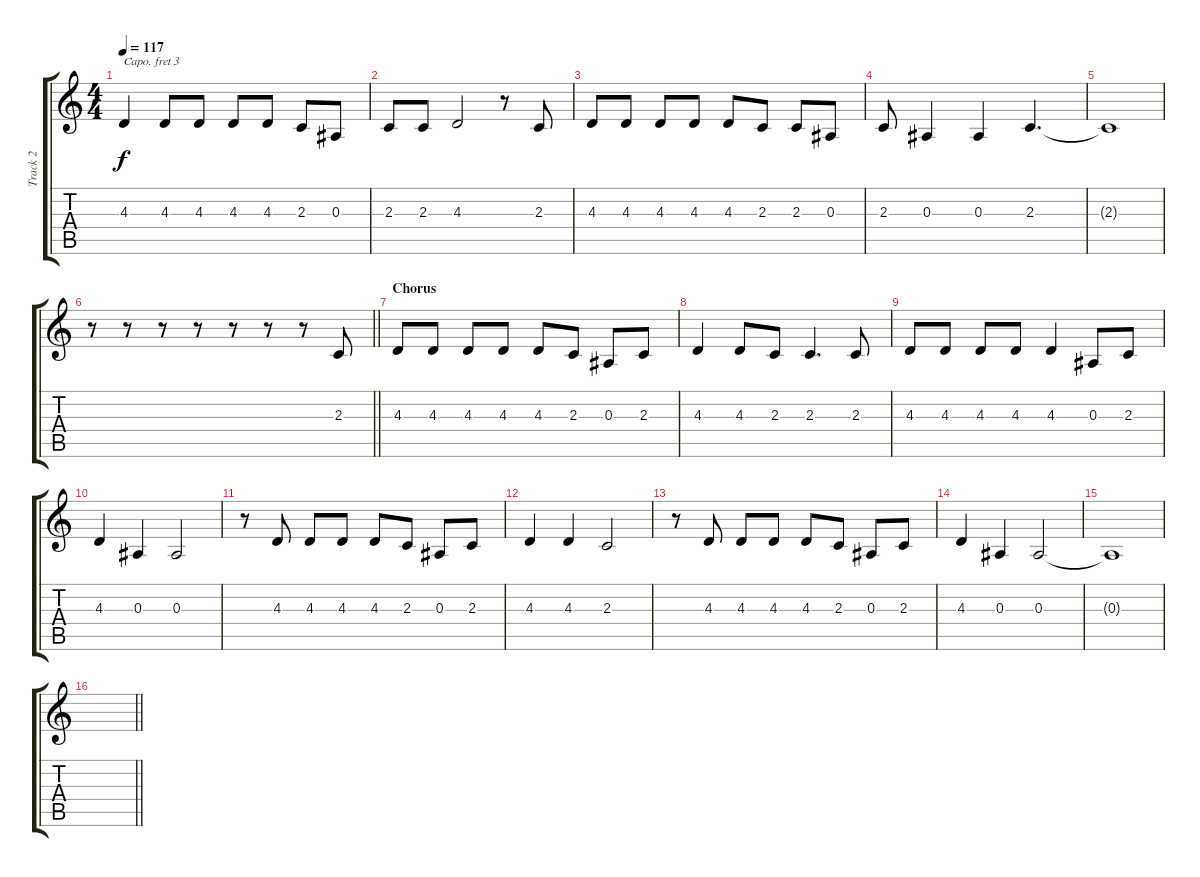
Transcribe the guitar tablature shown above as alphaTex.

\track ("Track 2" "Track 2") {instrument accordion}
\staff {score tabs}
\capo 3
\tuning (E4 B3 G3 D3 A2 E2) {hide}
\ts (4 4)
\tempo 117
\clef g2
\ks c
4.3.4{dy f} 4.3.8 4.3.8 4.3.8 4.3.8 2.3.8 0.3.8 |
2.3.8 2.3.8 4.3.2 r.8 2.3.8 |
4.3.8 4.3.8 4.3.8 4.3.8 4.3.8 2.3.8 2.3.8 0.3.8 |
2.3.8 0.3.4 0.3.4 2.3.4{d} |
2.3{t}.1 |
\barLineRight lightlight
r.8 r.8 r.8 r.8 r.8 r.8 r.8 2.3.8 |
\section ("" "Chorus")
4.3.8 4.3.8 4.3.8 4.3.8 4.3.8 2.3.8 0.3.8 2.3.8 |
4.3.4 4.3.8 2.3.8 2.3.4{d} 2.3.8 |
4.3.8 4.3.8 4.3.8 4.3.8 4.3.4 0.3.8 2.3.8 |
4.3.4 0.3.4 0.3.2 |
r.8 4.3.8 4.3.8 4.3.8 4.3.8 2.3.8 0.3.8 2.3.8 |
4.3.4 4.3.4 2.3.2 |
r.8 4.3.8 4.3.8 4.3.8 4.3.8 2.3.8 0.3.8 2.3.8 |
4.3.4 0.3.4 0.3.2 |
0.3{t}.1 |
\barLineRight lightlight
